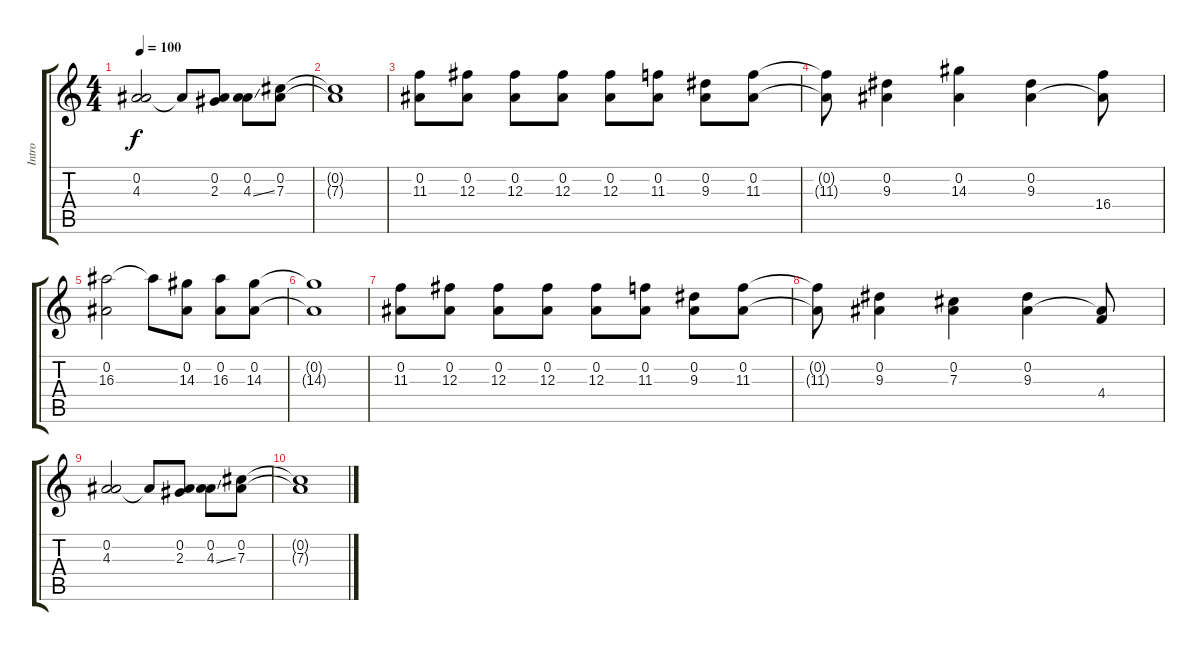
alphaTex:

\track ("Intro" "Intro") {instrument acousticguitarsteel}
\staff {score tabs}
\tuning (Eb4 Bb3 Gb3 Db3 Ab2 Eb2) {hide}
\ts (4 4)
\tempo 100
\clef g2
\ks c
(0.2 4.3).2{dy f} 4.3{t}.8 (0.2 2.3).8 (0.2 4.3{ss}).8 (0.2 7.3).8 |
(0.2{t} 7.3{t}).1 |
(0.2 11.3).8 (0.2 12.3).8 (0.2 12.3).8 (0.2 12.3).8 (0.2 12.3).8 (0.2 11.3).8 (0.2 9.3).8 (0.2 11.3).8 |
(0.2{t} 11.3{t}).8 (0.2 9.3).4{volume 0} (0.2 14.3).4 (0.2 9.3).4 (0.2{t} 16.4).8 |
(0.2 16.3).2 16.3{t}.8 (0.2 14.3).8 (0.2 16.3).8 (0.2 14.3).8 |
(0.2{t} 14.3{t}).1 |
(0.2 11.3).8 (0.2 12.3).8 (0.2 12.3).8 (0.2 12.3).8 (0.2 12.3).8 (0.2 11.3).8 (0.2 9.3).8 (0.2 11.3).8 |
(0.2{t} 11.3{t}).8 (0.2 9.3).4 (0.2 7.3).4 (0.2 9.3).4 (0.2{t} 4.4).8 |
(0.2 4.3).2 4.3{t}.8 (0.2 2.3).8 (0.2 4.3{ss}).8 (0.2 7.3).8 |
(0.2{t} 7.3{t}).1
